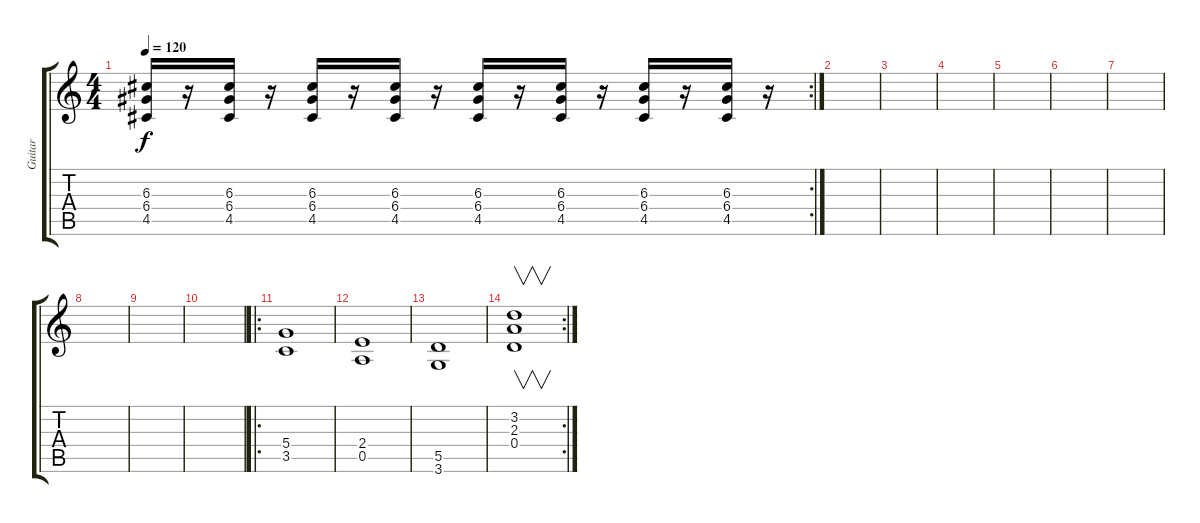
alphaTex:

\track ("Guitar" "Guitar") {instrument overdrivenguitar}
\staff {score tabs}
\tuning (E4 B3 G3 D3 A2 E2) {hide}
\rc 2
\ts (4 4)
\tempo 120
\clef g2
\ks c
(6.3 6.4 4.5).16{dy f} r.16 (6.3 6.4 4.5).16 r.16 (6.3 6.4 4.5).16 r.16 (6.3 6.4 4.5).16 r.16 (6.3 6.4 4.5).16 r.16 (6.3 6.4 4.5).16 r.16 (6.3 6.4 4.5).16 r.16 (6.3 6.4 4.5).16 r.16 |
|
|
|
|
|
|
|
|
|
\ro
(5.4 3.5).1 |
(2.4 0.5).1 |
(5.5 3.6).1 |
\rc 2
(3.2 2.3 0.4).1{v}
